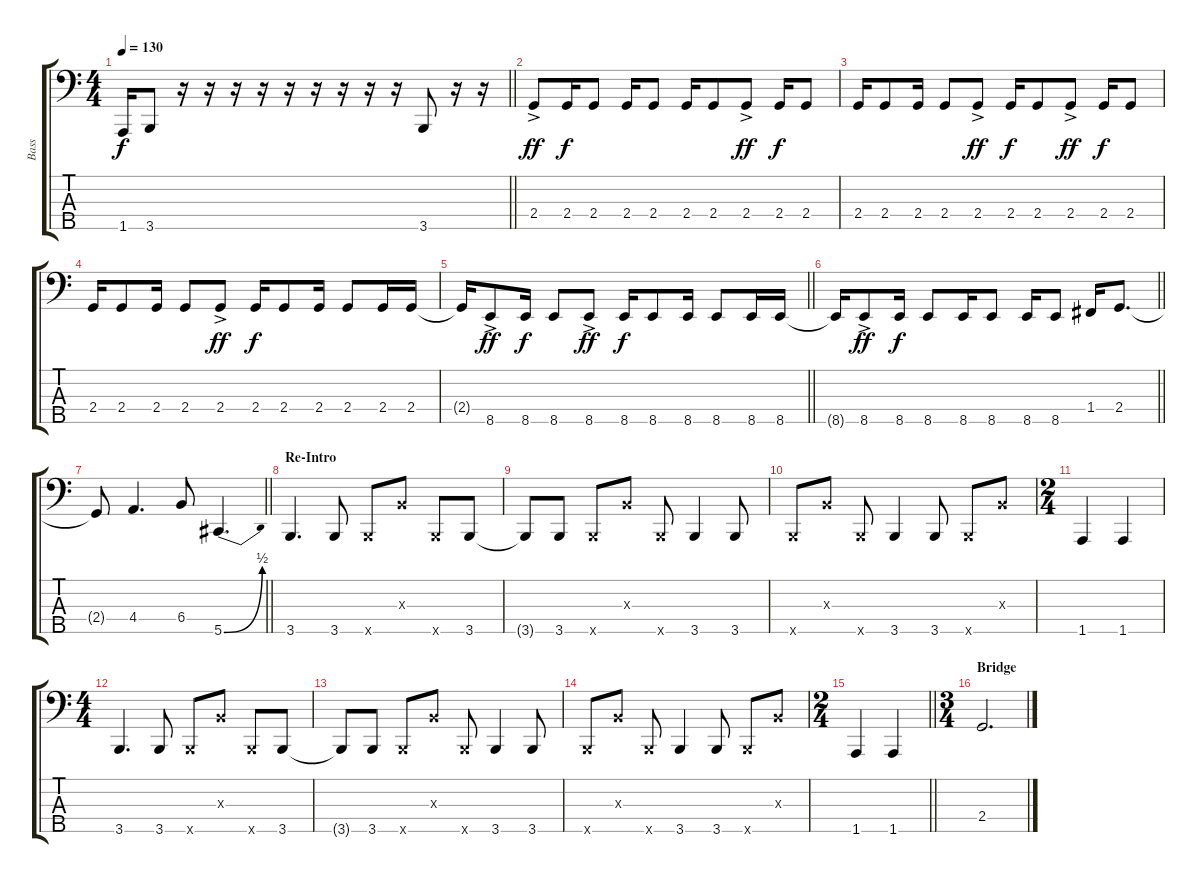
\track ("Bass" "Bass") {instrument slapbass1}
\staff {score tabs}
\tuning (Gb2 Eb2 Bb1 F1 Ab0) {hide}
\ts (4 4)
\tempo 130
\clef f4
\barLineRight lightlight
\ks c
1.5{t}.16{dy f} 3.5.8 r.16 r.16 r.16 r.16 r.16 r.16 r.16 r.16 r.16 3.5.8 r.16 r.16 |
2.4{ac}.8{dy ff instrument electricbassfinger} 2.4.16{dy f} 2.4.8 2.4.16 2.4.8 2.4.16 2.4.8 2.4{ac}.8{dy ff} 2.4.16{dy f} 2.4.8 |
2.4.16 2.4.8 2.4.16 2.4.8 2.4{ac}.8{dy ff} 2.4.16{dy f} 2.4.8 2.4{ac}.8{dy ff} 2.4.16{dy f} 2.4.8 |
2.4.16 2.4.8 2.4.16 2.4.8 2.4{ac}.8{dy ff} 2.4.16{dy f} 2.4.8 2.4.16 2.4.8 2.4.16 2.4.16 |
\barLineRight lightlight
2.4{t}.16 8.5{ac}.8{dy ff} 8.5.16{dy f} 8.5.8 8.5{ac}.8{dy ff} 8.5.16{dy f} 8.5.8 8.5.16 8.5.8 8.5.16 8.5.16 |
\barLineRight lightlight
8.5{t}.16 8.5{ac}.8{dy ff} 8.5.16{dy f} 8.5.8 8.5.16 8.5.8 8.5.16 8.5.8 1.4.16 2.4.8{d} |
\barLineRight lightlight
2.4{t}.8 4.4.4{d} 6.4.8 5.5{be (bend 0 0 60 2)}.4{d} |
\section ("" "Re-Intro")
3.5.4{d instrument slapbass1} 3.5.8 3.5{x}.8 1.3{x}.8 3.5{x}.8 3.5.8 |
3.5{t}.8 3.5.8 3.5{x}.8 1.3{x}.8 3.5{x}.8 3.5.4 3.5.8 |
3.5{x}.8 1.3{x}.8 3.5{x}.8 3.5.4 3.5.8 3.5{x}.8 1.3{x}.8 |
\ts (2 4)
1.5.4 1.5.4 |
\ts (4 4)
3.5.4{d} 3.5.8 3.5{x}.8 1.3{x}.8 3.5{x}.8 3.5.8 |
3.5{t}.8 3.5.8 3.5{x}.8 1.3{x}.8 3.5{x}.8 3.5.4 3.5.8 |
3.5{x}.8 1.3{x}.8 3.5{x}.8 3.5.4 3.5.8 3.5{x}.8 1.3{x}.8 |
\ts (2 4)
\barLineRight lightlight
1.5.4 1.5.4 |
\ts (3 4)
\section ("" "Bridge")
2.4.2{d instrument electricbassfinger}
